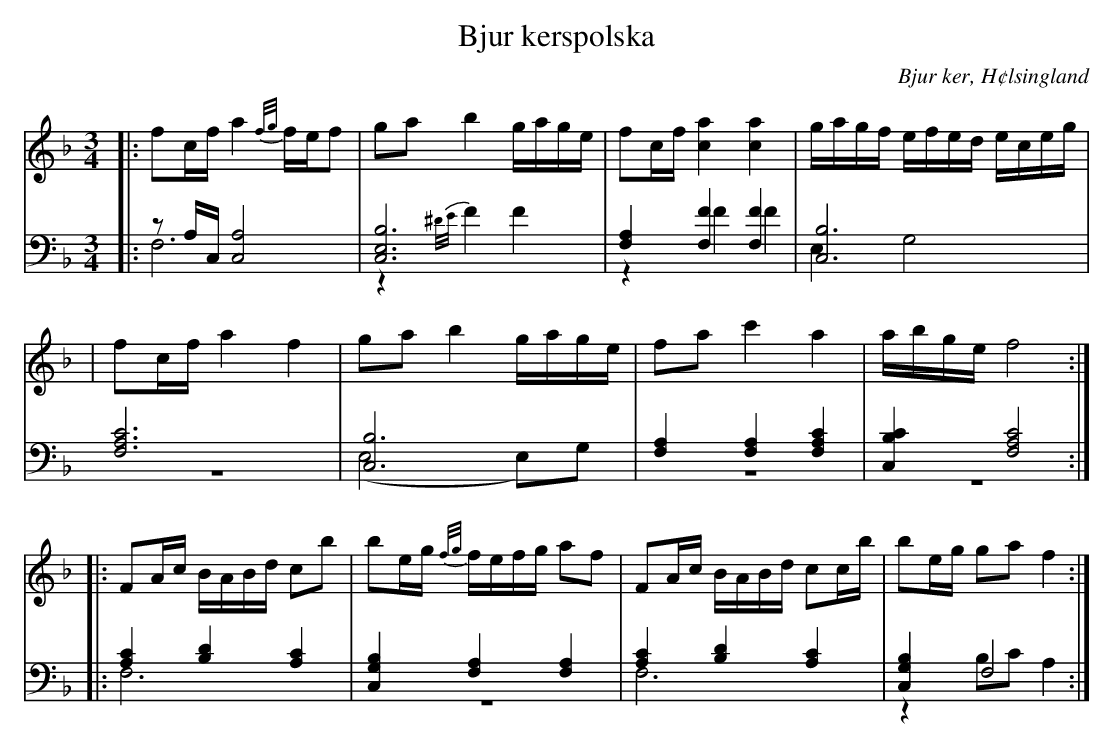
X:1
T: Bjur kerspolska
O: Bjur ker, H¢lsingland
M: 3/4
L: 1/8
K: F
V:1
V:2
V:3 merge
V: 1
|:fc/f/ a2 {f/g/}f/e/f|ga b2 g/a/g/e/|fc/f/ [c2a2] [c2a2]|g/a/g/f/ e/f/e/d/ e/c/e/g/|
|fc/f/ a2 f2|ga b2 g/a/g/e/|fa c'2 a2| a/b/g/e/ f4:|
|:FA/c/ B/A/B/d/ cb|be/g/ {f/g/}f/e/f/g/ af|FA/c/ B/A/B/d/ cc/b/|be/g/ ga f2:|
V:2 clef=bass
|:zA,/C,/ [A,4C,4]|[C,6E,6B,6]|[F,2A,2] [F,2F2] [F,2F2]|[C,6B,6]|
[F,6A,6C6]|[C,6B,6]|[F,2A,2] [F,2A,2] [F,2A,2C2]|[C,2B,2C2] [F,4A,4C4]:|
 |:[A,2C2] [B,2D2] [A,2C2]|[C,2G,2B,2] [F,2A,2] [F,2A,2]|[A,2C2] [B,2D2] [A,2C2]|[C,2G,2B,2] F,4 :|
V:3 clef=bass
 |:F,6|z2 {^D/E/}F2 F2|z2 F2 F2|E,2 G,4|
 |z6|(E,4 E,)G,|z6|z6:|
|:F,6|z6|F,6|z2 B,C A,2:|
